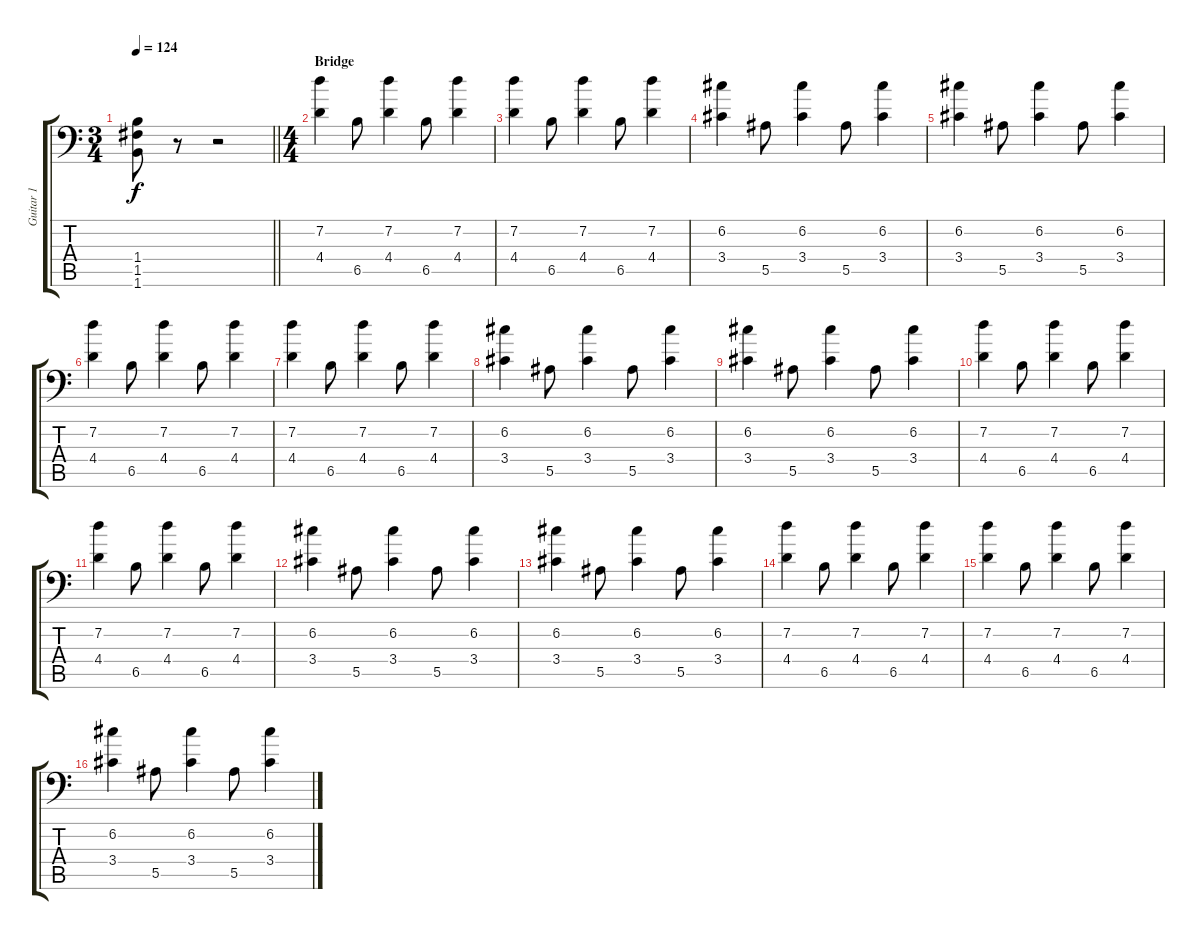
\track ("Guitar 1" "Guitar 1") {instrument distortionguitar}
\staff {score tabs}
\tuning (C4 G3 Eb3 Bb2 F2 Bb1) {hide}
\ts (3 4)
\tempo 124
\clef f4
\barLineRight lightlight
\ks c
(1.4 1.5 1.6).8{dy f} r.8 r.2 |
\ts (4 4)
\section ("" "Bridge")
(7.2 4.4).4 6.5.8 (7.2 4.4).4 6.5.8 (7.2 4.4).4 |
(7.2 4.4).4 6.5.8 (7.2 4.4).4 6.5.8 (7.2 4.4).4 |
(6.2 3.4).4 5.5.8 (6.2 3.4).4 5.5.8 (6.2 3.4).4 |
(6.2 3.4).4 5.5.8 (6.2 3.4).4 5.5.8 (6.2 3.4).4 |
(7.2 4.4).4 6.5.8 (7.2 4.4).4 6.5.8 (7.2 4.4).4 |
(7.2 4.4).4 6.5.8 (7.2 4.4).4 6.5.8 (7.2 4.4).4 |
(6.2 3.4).4 5.5.8 (6.2 3.4).4 5.5.8 (6.2 3.4).4 |
(6.2 3.4).4 5.5.8 (6.2 3.4).4 5.5.8 (6.2 3.4).4 |
(7.2 4.4).4 6.5.8 (7.2 4.4).4 6.5.8 (7.2 4.4).4 |
(7.2 4.4).4 6.5.8 (7.2 4.4).4 6.5.8 (7.2 4.4).4 |
(6.2 3.4).4 5.5.8 (6.2 3.4).4 5.5.8 (6.2 3.4).4 |
(6.2 3.4).4 5.5.8 (6.2 3.4).4 5.5.8 (6.2 3.4).4 |
(7.2 4.4).4 6.5.8 (7.2 4.4).4 6.5.8 (7.2 4.4).4 |
(7.2 4.4).4 6.5.8 (7.2 4.4).4 6.5.8 (7.2 4.4).4 |
(6.2 3.4).4 5.5.8 (6.2 3.4).4 5.5.8 (6.2 3.4).4
